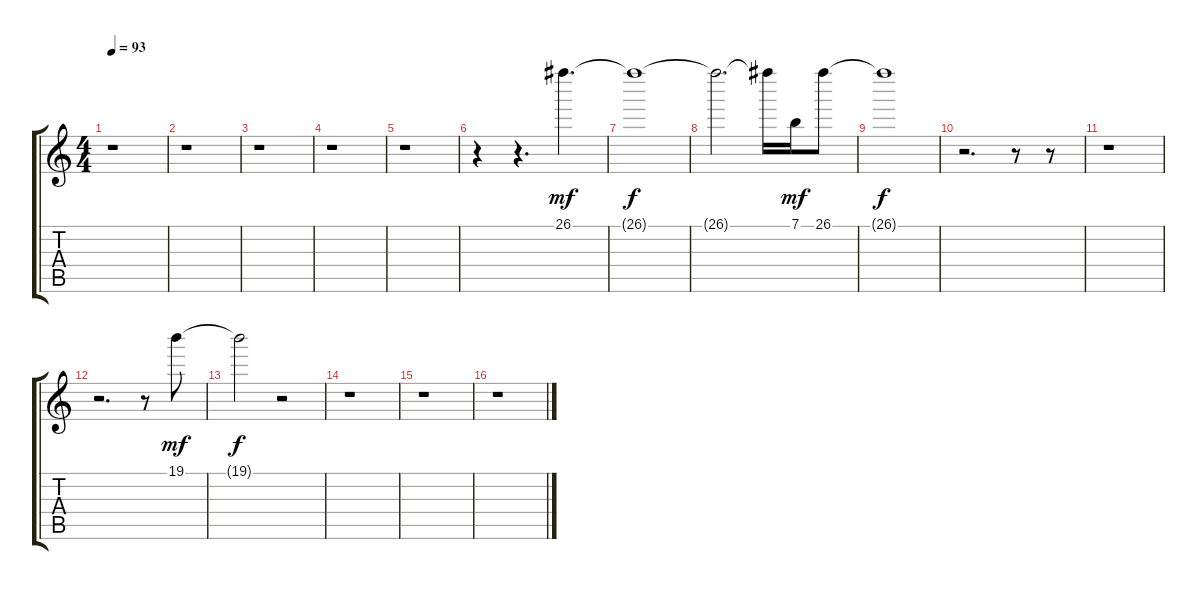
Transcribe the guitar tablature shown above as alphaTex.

\track "" {instrument distortionguitar}
\staff {score tabs}
\tuning (E4 B3 G3 D3 A2 E2) {hide}
\ts (4 4)
\tempo 93
\clef g2
\ks c
r.1{dy f} |
r.1 |
r.1 |
r.1 |
r.1 |
r.4 r.4{d} 26.1.4{d dy mf} |
26.1{t}.1{dy f} |
26.1{t}.2{d} 26.1{t}.16 7.1.16{dy mf} 26.1.8 |
26.1{t}.1{dy f} |
r.2{d} r.8 r.8 |
r.1 |
r.2{d} r.8 19.1.8{dy mf} |
19.1{t}.2{dy f} r.2 |
r.1 |
r.1 |
r.1
